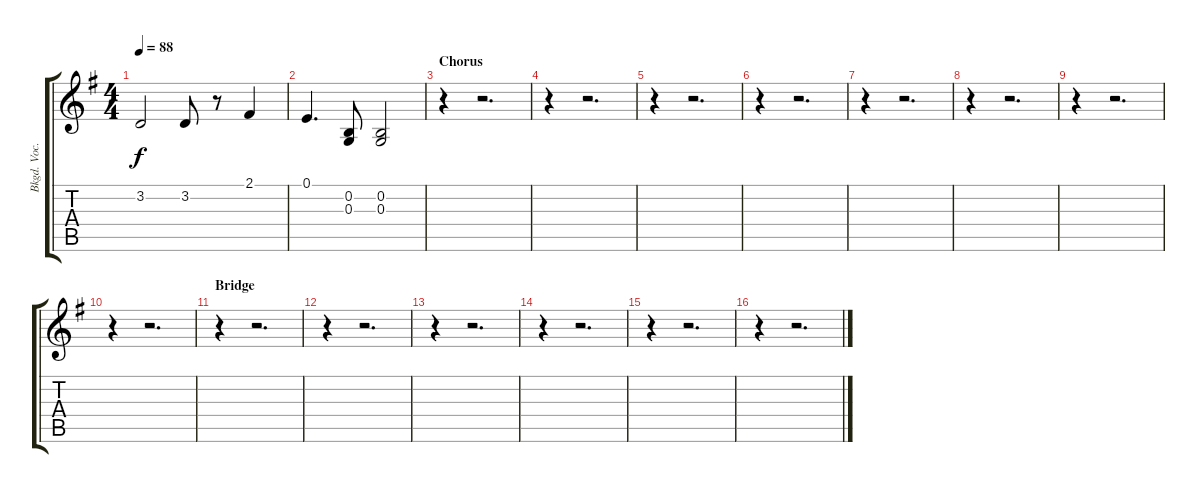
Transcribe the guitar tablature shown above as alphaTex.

\track ("Bkgd. Voc." "Bkgd. Voc.") {instrument choiraahs}
\staff {score tabs}
\tuning (E4 B3 G3 D3 A2 E2) {hide}
\ts (4 4)
\tempo 88
\clef g2
\ks g
3.2.2{dy f} 3.2.8 r.8 2.1.4 |
0.1.4{d} (0.2 0.3).8 (0.2 0.3).2 |
\section ("" "Chorus")
r.4 r.2{d} |
r.4 r.2{d} |
r.4 r.2{d} |
r.4 r.2{d} |
r.4 r.2{d} |
r.4 r.2{d} |
r.4 r.2{d} |
r.4 r.2{d} |
\section ("" "Bridge")
r.4 r.2{d} |
r.4 r.2{d} |
r.4 r.2{d} |
r.4 r.2{d} |
r.4 r.2{d} |
r.4 r.2{d}
